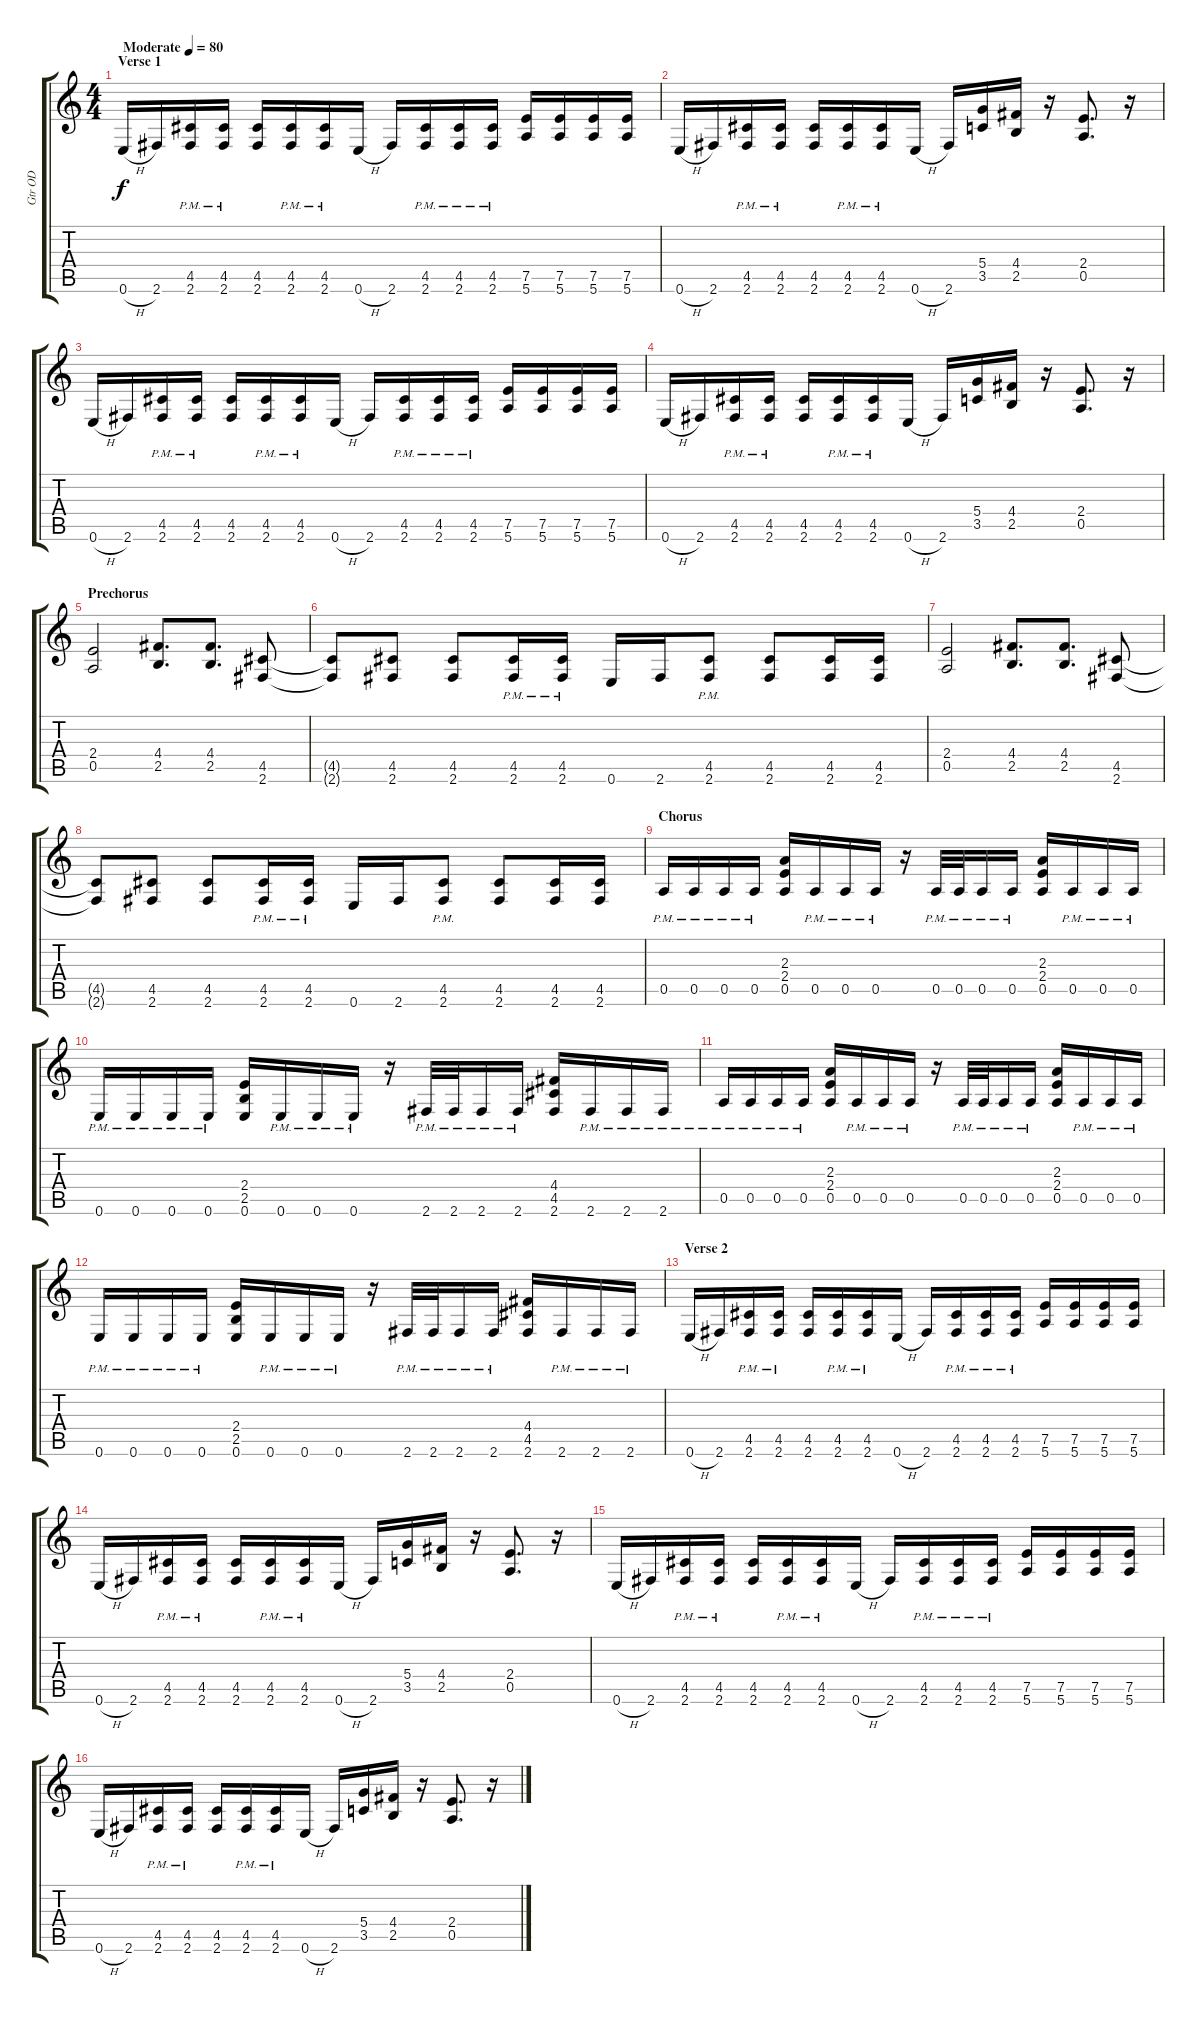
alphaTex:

\track ("Gtr OD" "Gtr OD") {instrument overdrivenguitar}
\staff {score tabs}
\tuning (E4 B3 G3 D3 A2 E2) {hide}
\ts (4 4)
\section ("" "Verse 1")
\tempo (80 "Moderate")
\clef g2
\ks c
0.6{h}.16{dy f instrument overdrivenguitar} 2.6.16 (4.5{pm} 2.6{pm}).16 (4.5{pm} 2.6{pm}).16 (4.5 2.6).16 (4.5{pm} 2.6{pm}).16 (4.5{pm} 2.6{pm}).16 0.6{h}.16 2.6.16 (4.5{pm} 2.6{pm}).16 (4.5{pm} 2.6{pm}).16 (4.5{pm} 2.6{pm}).16 (7.5 5.6).16 (7.5 5.6).16 (7.5 5.6).16 (7.5 5.6).16 |
0.6{h}.16 2.6.16 (4.5{pm} 2.6{pm}).16 (4.5{pm} 2.6{pm}).16 (4.5 2.6).16 (4.5{pm} 2.6{pm}).16 (4.5{pm} 2.6{pm}).16 0.6{h}.16 2.6.16 (5.4 3.5).16 (4.4 2.5).16 r.16 (2.4 0.5).8{d} r.16 |
0.6{h}.16 2.6.16 (4.5{pm} 2.6{pm}).16 (4.5{pm} 2.6{pm}).16 (4.5 2.6).16 (4.5{pm} 2.6{pm}).16 (4.5{pm} 2.6{pm}).16 0.6{h}.16 2.6.16 (4.5{pm} 2.6{pm}).16 (4.5{pm} 2.6{pm}).16 (4.5{pm} 2.6{pm}).16 (7.5 5.6).16 (7.5 5.6).16 (7.5 5.6).16 (7.5 5.6).16 |
0.6{h}.16 2.6.16 (4.5{pm} 2.6{pm}).16 (4.5{pm} 2.6{pm}).16 (4.5 2.6).16 (4.5{pm} 2.6{pm}).16 (4.5{pm} 2.6{pm}).16 0.6{h}.16 2.6.16 (5.4 3.5).16 (4.4 2.5).16 r.16 (2.4 0.5).8{d} r.16 |
\section ("" "Prechorus")
(2.4 0.5).2 (4.4 2.5).8{d} (4.4 2.5).8{d} (4.5 2.6).8 |
(4.5{t} 2.6{t}).8 (4.5 2.6).8 (4.5 2.6).8 (4.5{pm} 2.6{pm}).16 (4.5{pm} 2.6{pm}).16 0.6.16 2.6.16 (4.5{pm} 2.6{pm}).8 (4.5 2.6).8 (4.5 2.6).16 (4.5 2.6).16 |
(2.4 0.5).2 (4.4 2.5).8{d} (4.4 2.5).8{d} (4.5 2.6).8 |
(4.5{t} 2.6{t}).8 (4.5 2.6).8 (4.5 2.6).8 (4.5{pm} 2.6{pm}).16 (4.5{pm} 2.6{pm}).16 0.6.16 2.6.16 (4.5{pm} 2.6{pm}).8 (4.5 2.6).8 (4.5 2.6).16 (4.5 2.6).16 |
\section ("" "Chorus")
0.5{pm}.16 0.5{pm}.16 0.5{pm}.16 0.5{pm}.16 (2.3 2.4 0.5).16 0.5{pm}.16 0.5{pm}.16 0.5{pm}.16 r.16 0.5{pm}.32 0.5{pm}.32 0.5{pm}.16 0.5{pm}.16 (2.3 2.4 0.5).16 0.5{pm}.16 0.5{pm}.16 0.5{pm}.16 |
0.6{pm}.16 0.6{pm}.16 0.6{pm}.16 0.6{pm}.16 (2.4 2.5 0.6).16 0.6{pm}.16 0.6{pm}.16 0.6{pm}.16 r.16 2.6{pm}.32 2.6{pm}.32 2.6{pm}.16 2.6{pm}.16 (4.4 4.5 2.6).16 2.6{pm}.16 2.6{pm}.16 2.6{pm}.16 |
0.5{pm}.16 0.5{pm}.16 0.5{pm}.16 0.5{pm}.16 (2.3 2.4 0.5).16 0.5{pm}.16 0.5{pm}.16 0.5{pm}.16 r.16 0.5{pm}.32 0.5{pm}.32 0.5{pm}.16 0.5{pm}.16 (2.3 2.4 0.5).16 0.5{pm}.16 0.5{pm}.16 0.5{pm}.16 |
0.6{pm}.16 0.6{pm}.16 0.6{pm}.16 0.6{pm}.16 (2.4 2.5 0.6).16 0.6{pm}.16 0.6{pm}.16 0.6{pm}.16 r.16 2.6{pm}.32 2.6{pm}.32 2.6{pm}.16 2.6{pm}.16 (4.4 4.5 2.6).16 2.6{pm}.16 2.6{pm}.16 2.6{pm}.16 |
\section ("" "Verse 2")
0.6{h}.16 2.6.16 (4.5{pm} 2.6{pm}).16 (4.5{pm} 2.6{pm}).16 (4.5 2.6).16 (4.5{pm} 2.6{pm}).16 (4.5{pm} 2.6{pm}).16 0.6{h}.16 2.6.16 (4.5{pm} 2.6{pm}).16 (4.5{pm} 2.6{pm}).16 (4.5{pm} 2.6{pm}).16 (7.5 5.6).16 (7.5 5.6).16 (7.5 5.6).16 (7.5 5.6).16 |
0.6{h}.16 2.6.16 (4.5{pm} 2.6{pm}).16 (4.5{pm} 2.6{pm}).16 (4.5 2.6).16 (4.5{pm} 2.6{pm}).16 (4.5{pm} 2.6{pm}).16 0.6{h}.16 2.6.16 (5.4 3.5).16 (4.4 2.5).16 r.16 (2.4 0.5).8{d} r.16 |
0.6{h}.16 2.6.16 (4.5{pm} 2.6{pm}).16 (4.5{pm} 2.6{pm}).16 (4.5 2.6).16 (4.5{pm} 2.6{pm}).16 (4.5{pm} 2.6{pm}).16 0.6{h}.16 2.6.16 (4.5{pm} 2.6{pm}).16 (4.5{pm} 2.6{pm}).16 (4.5{pm} 2.6{pm}).16 (7.5 5.6).16 (7.5 5.6).16 (7.5 5.6).16 (7.5 5.6).16 |
0.6{h}.16 2.6.16 (4.5{pm} 2.6{pm}).16 (4.5{pm} 2.6{pm}).16 (4.5 2.6).16 (4.5{pm} 2.6{pm}).16 (4.5{pm} 2.6{pm}).16 0.6{h}.16 2.6.16 (5.4 3.5).16 (4.4 2.5).16 r.16 (2.4 0.5).8{d} r.16
